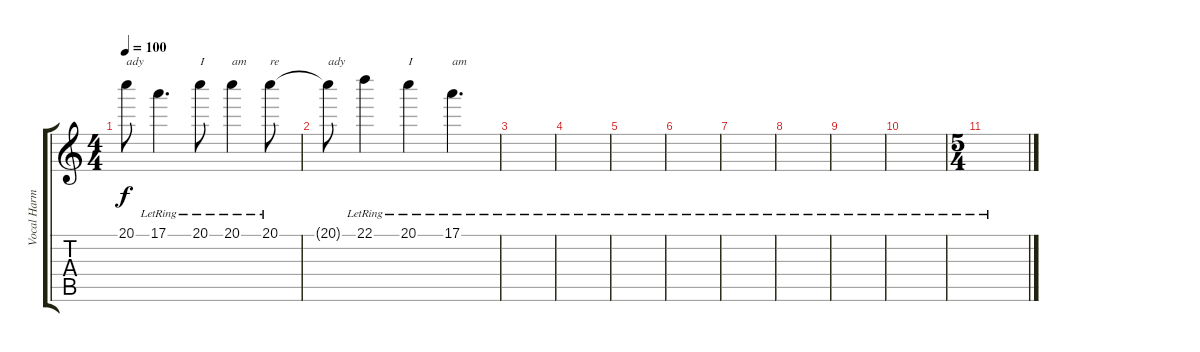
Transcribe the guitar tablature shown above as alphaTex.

\track ("Vocal Harmony" "Vocal Harm") {instrument acousticguitarnylon}
\staff {score tabs}
\tuning (E4 B3 G3 D3 A2 E2) {hide}
\ts (4 4)
\tempo 100
\clef g2
\ks c
20.1{t}.8{txt "ady" dy f} 17.1{lr}.4{d} 20.1{lr}.8{txt "I"} 20.1{lr}.4{txt "am"} 20.1{lr}.8{txt "re"} |
20.1{t}.8{txt "ady"} 22.1{lr}.4 20.1{lr}.4{txt "I"} 17.1{lr}.4{d txt "am"} |
|
|
|
|
|
|
|
|
\ts (5 4)
